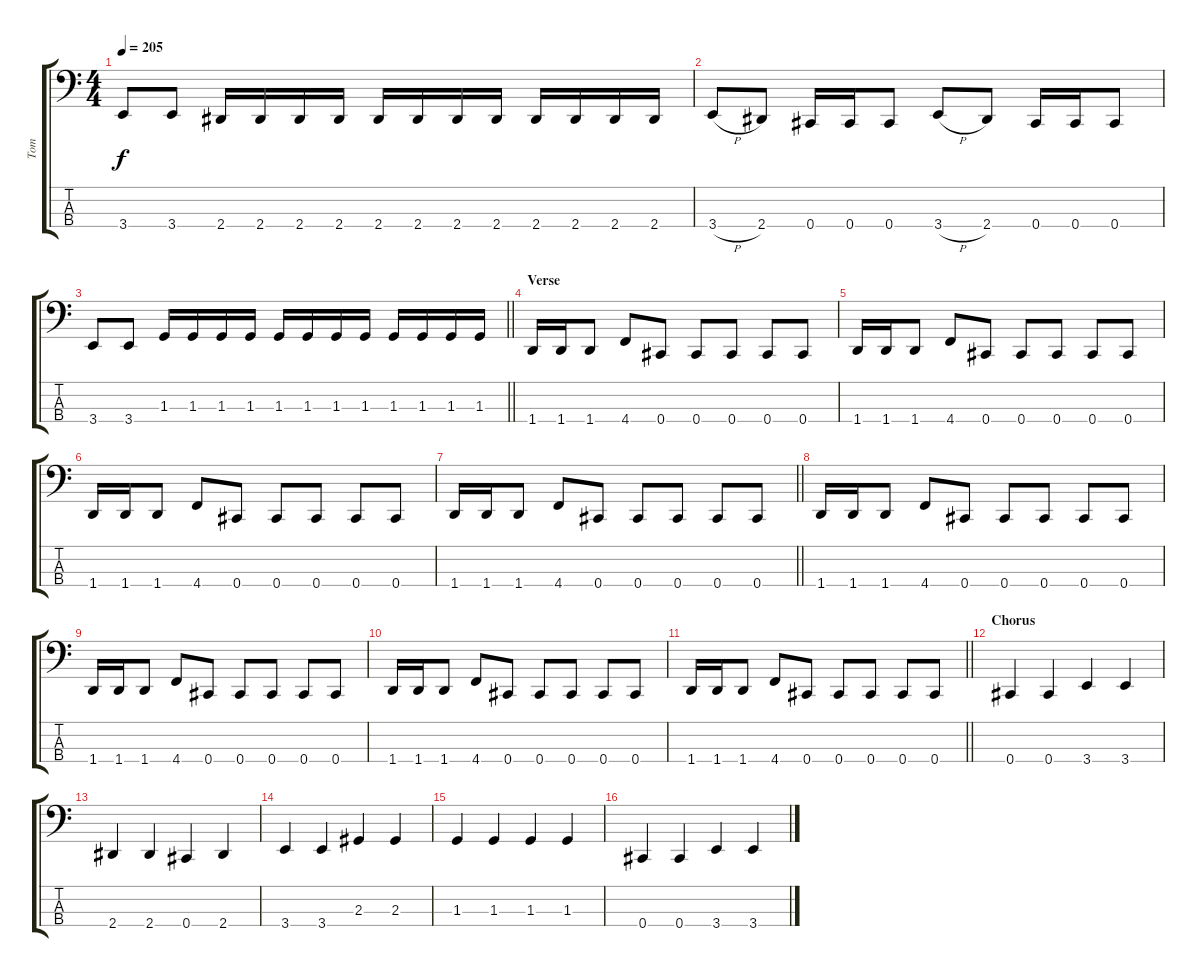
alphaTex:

\track ("Tom" "Tom") {instrument electricbasspick}
\staff {score tabs}
\tuning (E2 B1 Gb1 Db1) {hide}
\ts (4 4)
\tempo 205
\clef f4
\ks c
3.4.8{dy f} 3.4.8 2.4.16 2.4.16 2.4.16 2.4.16 2.4.16 2.4.16 2.4.16 2.4.16 2.4.16 2.4.16 2.4.16 2.4.16 |
3.4{h}.8 2.4.8 0.4.16 0.4.16 0.4.8 3.4{h}.8 2.4.8 0.4.16 0.4.16 0.4.8 |
\barLineRight lightlight
3.4.8 3.4.8 1.3.16 1.3.16 1.3.16 1.3.16 1.3.16 1.3.16 1.3.16 1.3.16 1.3.16 1.3.16 1.3.16 1.3.16 |
\section ("" "Verse")
1.4.16 1.4.16 1.4.8 4.4.8 0.4.8 0.4.8 0.4.8 0.4.8 0.4.8 |
1.4.16 1.4.16 1.4.8 4.4.8 0.4.8 0.4.8 0.4.8 0.4.8 0.4.8 |
1.4.16 1.4.16 1.4.8 4.4.8 0.4.8 0.4.8 0.4.8 0.4.8 0.4.8 |
\barLineRight lightlight
1.4.16 1.4.16 1.4.8 4.4.8 0.4.8 0.4.8 0.4.8 0.4.8 0.4.8 |
1.4.16 1.4.16 1.4.8 4.4.8 0.4.8 0.4.8 0.4.8 0.4.8 0.4.8 |
1.4.16 1.4.16 1.4.8 4.4.8 0.4.8 0.4.8 0.4.8 0.4.8 0.4.8 |
1.4.16 1.4.16 1.4.8 4.4.8 0.4.8 0.4.8 0.4.8 0.4.8 0.4.8 |
\barLineRight lightlight
1.4.16 1.4.16 1.4.8 4.4.8 0.4.8 0.4.8 0.4.8 0.4.8 0.4.8 |
\section ("" "Chorus")
0.4.4 0.4.4 3.4.4 3.4.4 |
2.4.4 2.4.4 0.4.4 2.4.4 |
3.4.4 3.4.4 2.3.4 2.3.4 |
1.3.4 1.3.4 1.3.4 1.3.4 |
0.4.4 0.4.4 3.4.4 3.4.4
